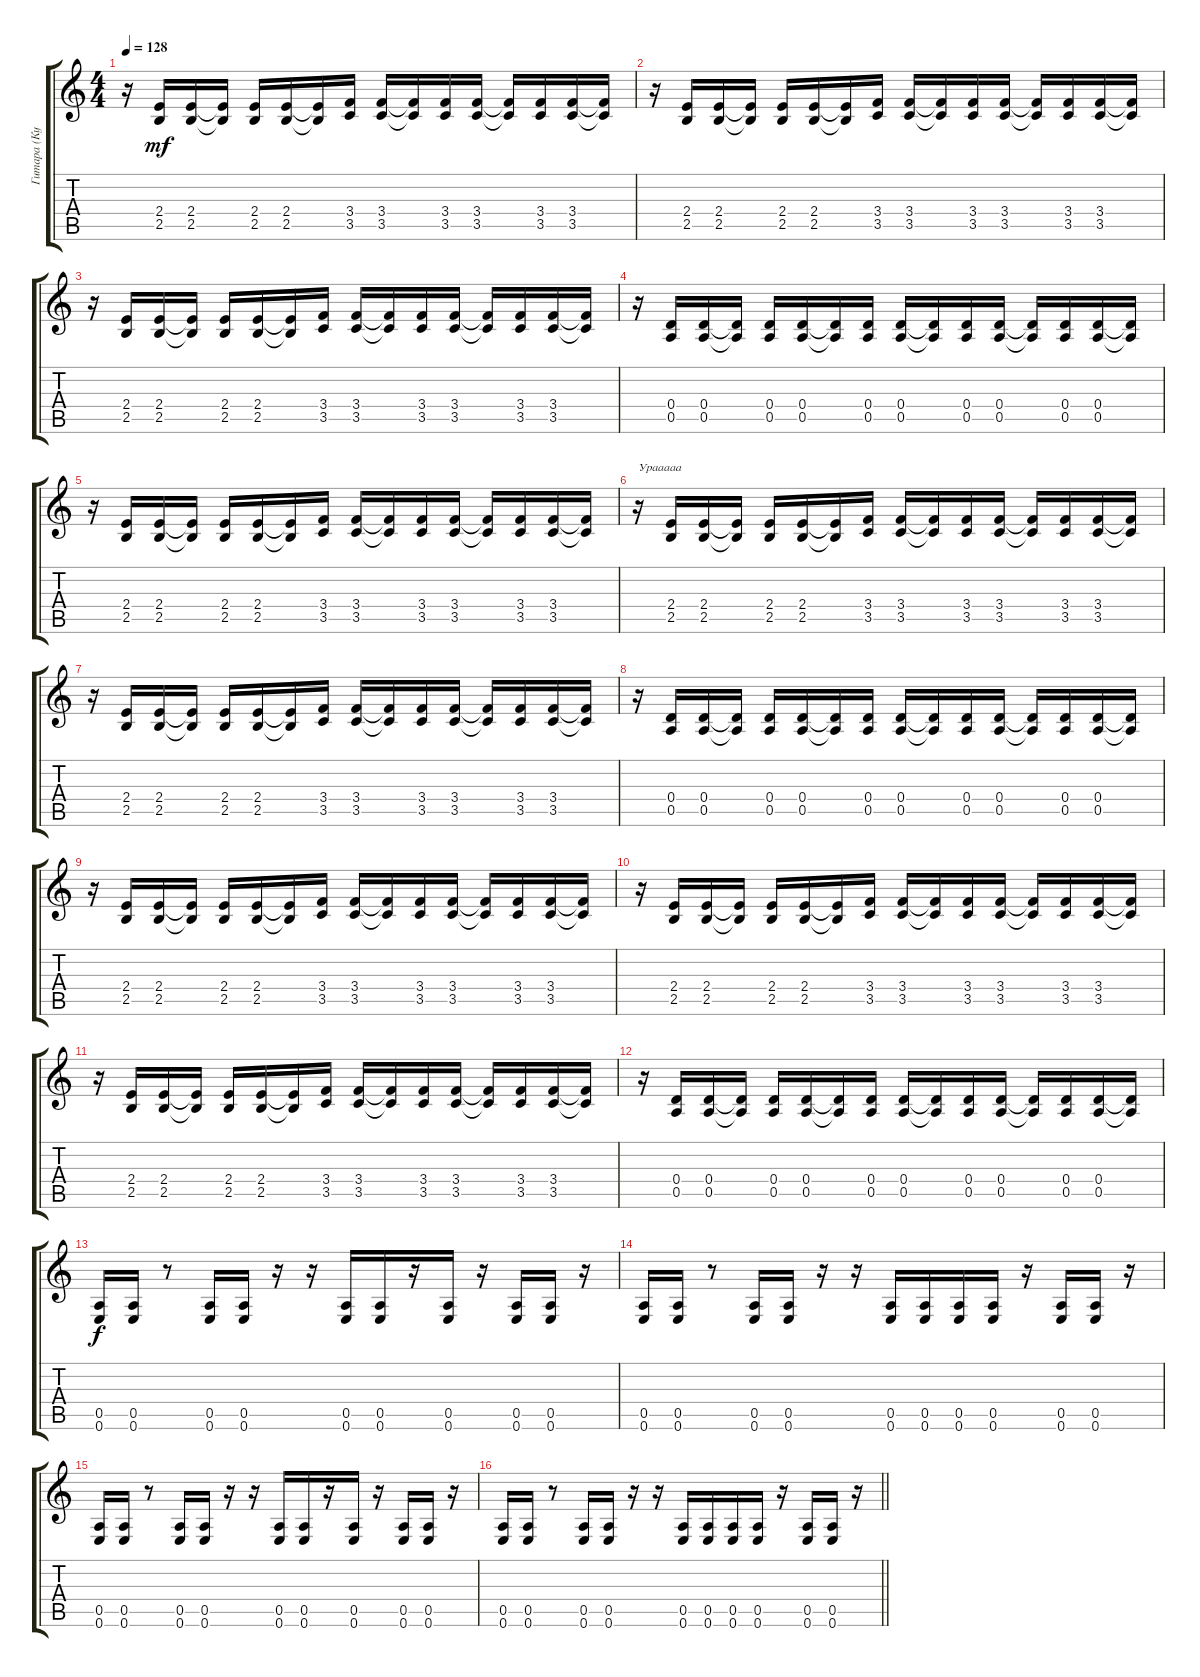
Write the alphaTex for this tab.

\track ("Гитара (Кудрявый)" "Гитара (Ку") {instrument distortionguitar}
\staff {score tabs}
\tuning (E4 B3 G3 D3 A2 E2) {hide}
\ts (4 4)
\tempo 128
\clef g2
\ks c
r.16{dy mf} (2.4 2.5).16 (2.4 2.5).16 (2.4{t} 2.5{t}).16 (2.4 2.5).16 (2.4 2.5).16 (2.4{t} 2.5{t}).16 (3.4 3.5).16 (3.4 3.5).16 (3.4{t} 3.5{t}).16 (3.4 3.5).16 (3.4 3.5).16 (3.4{t} 3.5{t}).16 (3.4 3.5).16 (3.4 3.5).16 (3.4{t} 3.5{t}).16 |
r.16 (2.4 2.5).16 (2.4 2.5).16 (2.4{t} 2.5{t}).16 (2.4 2.5).16 (2.4 2.5).16 (2.4{t} 2.5{t}).16 (3.4 3.5).16 (3.4 3.5).16 (3.4{t} 3.5{t}).16 (3.4 3.5).16 (3.4 3.5).16 (3.4{t} 3.5{t}).16 (3.4 3.5).16 (3.4 3.5).16 (3.4{t} 3.5{t}).16 |
r.16 (2.4 2.5).16 (2.4 2.5).16 (2.4{t} 2.5{t}).16 (2.4 2.5).16 (2.4 2.5).16 (2.4{t} 2.5{t}).16 (3.4 3.5).16 (3.4 3.5).16 (3.4{t} 3.5{t}).16 (3.4 3.5).16 (3.4 3.5).16 (3.4{t} 3.5{t}).16 (3.4 3.5).16 (3.4 3.5).16 (3.4{t} 3.5{t}).16 |
r.16 (0.4 0.5).16 (0.4 0.5).16 (0.4{t} 0.5{t}).16 (0.4 0.5).16 (0.4 0.5).16 (0.4{t} 0.5{t}).16 (0.4 0.5).16 (0.4 0.5).16 (0.4{t} 0.5{t}).16 (0.4 0.5).16 (0.4 0.5).16 (0.4{t} 0.5{t}).16 (0.4 0.5).16 (0.4 0.5).16 (0.4{t} 0.5{t}).16 |
r.16 (2.4 2.5).16 (2.4 2.5).16 (2.4{t} 2.5{t}).16 (2.4 2.5).16 (2.4 2.5).16 (2.4{t} 2.5{t}).16 (3.4 3.5).16 (3.4 3.5).16 (3.4{t} 3.5{t}).16 (3.4 3.5).16 (3.4 3.5).16 (3.4{t} 3.5{t}).16 (3.4 3.5).16 (3.4 3.5).16 (3.4{t} 3.5{t}).16 |
r.16{txt "Урааааа"} (2.4 2.5).16 (2.4 2.5).16 (2.4{t} 2.5{t}).16 (2.4 2.5).16 (2.4 2.5).16 (2.4{t} 2.5{t}).16 (3.4 3.5).16 (3.4 3.5).16 (3.4{t} 3.5{t}).16 (3.4 3.5).16 (3.4 3.5).16 (3.4{t} 3.5{t}).16 (3.4 3.5).16 (3.4 3.5).16 (3.4{t} 3.5{t}).16 |
r.16 (2.4 2.5).16 (2.4 2.5).16 (2.4{t} 2.5{t}).16 (2.4 2.5).16 (2.4 2.5).16 (2.4{t} 2.5{t}).16 (3.4 3.5).16 (3.4 3.5).16 (3.4{t} 3.5{t}).16 (3.4 3.5).16 (3.4 3.5).16 (3.4{t} 3.5{t}).16 (3.4 3.5).16 (3.4 3.5).16 (3.4{t} 3.5{t}).16 |
r.16 (0.4 0.5).16 (0.4 0.5).16 (0.4{t} 0.5{t}).16 (0.4 0.5).16 (0.4 0.5).16 (0.4{t} 0.5{t}).16 (0.4 0.5).16 (0.4 0.5).16 (0.4{t} 0.5{t}).16 (0.4 0.5).16 (0.4 0.5).16 (0.4{t} 0.5{t}).16 (0.4 0.5).16 (0.4 0.5).16 (0.4{t} 0.5{t}).16 |
r.16 (2.4 2.5).16 (2.4 2.5).16 (2.4{t} 2.5{t}).16 (2.4 2.5).16 (2.4 2.5).16 (2.4{t} 2.5{t}).16 (3.4 3.5).16 (3.4 3.5).16 (3.4{t} 3.5{t}).16 (3.4 3.5).16 (3.4 3.5).16 (3.4{t} 3.5{t}).16 (3.4 3.5).16 (3.4 3.5).16 (3.4{t} 3.5{t}).16 |
r.16 (2.4 2.5).16 (2.4 2.5).16 (2.4{t} 2.5{t}).16 (2.4 2.5).16 (2.4 2.5).16 (2.4{t} 2.5{t}).16 (3.4 3.5).16 (3.4 3.5).16 (3.4{t} 3.5{t}).16 (3.4 3.5).16 (3.4 3.5).16 (3.4{t} 3.5{t}).16 (3.4 3.5).16 (3.4 3.5).16 (3.4{t} 3.5{t}).16 |
r.16 (2.4 2.5).16 (2.4 2.5).16 (2.4{t} 2.5{t}).16 (2.4 2.5).16 (2.4 2.5).16 (2.4{t} 2.5{t}).16 (3.4 3.5).16 (3.4 3.5).16 (3.4{t} 3.5{t}).16 (3.4 3.5).16 (3.4 3.5).16 (3.4{t} 3.5{t}).16 (3.4 3.5).16 (3.4 3.5).16 (3.4{t} 3.5{t}).16 |
r.16 (0.4 0.5).16 (0.4 0.5).16 (0.4{t} 0.5{t}).16 (0.4 0.5).16 (0.4 0.5).16 (0.4{t} 0.5{t}).16 (0.4 0.5).16 (0.4 0.5).16 (0.4{t} 0.5{t}).16 (0.4 0.5).16 (0.4 0.5).16 (0.4{t} 0.5{t}).16 (0.4 0.5).16 (0.4 0.5).16 (0.4{t} 0.5{t}).16 |
(0.5 0.6).16{dy f} (0.5 0.6).16 r.8 (0.5 0.6).16 (0.5 0.6).16 r.16 r.16 (0.5 0.6).16 (0.5 0.6).16 r.16 (0.5 0.6).16 r.16 (0.5 0.6).16 (0.5 0.6).16 r.16 |
(0.5 0.6).16 (0.5 0.6).16 r.8 (0.5 0.6).16 (0.5 0.6).16 r.16 r.16 (0.5 0.6).16 (0.5 0.6).16 (0.5 0.6).16 (0.5 0.6).16 r.16 (0.5 0.6).16 (0.5 0.6).16 r.16 |
(0.5 0.6).16 (0.5 0.6).16 r.8 (0.5 0.6).16 (0.5 0.6).16 r.16 r.16 (0.5 0.6).16 (0.5 0.6).16 r.16 (0.5 0.6).16 r.16 (0.5 0.6).16 (0.5 0.6).16 r.16 |
\barLineRight lightlight
(0.5 0.6).16 (0.5 0.6).16 r.8 (0.5 0.6).16 (0.5 0.6).16 r.16 r.16 (0.5 0.6).16 (0.5 0.6).16 (0.5 0.6).16 (0.5 0.6).16 r.16 (0.5 0.6).16 (0.5 0.6).16 r.16
